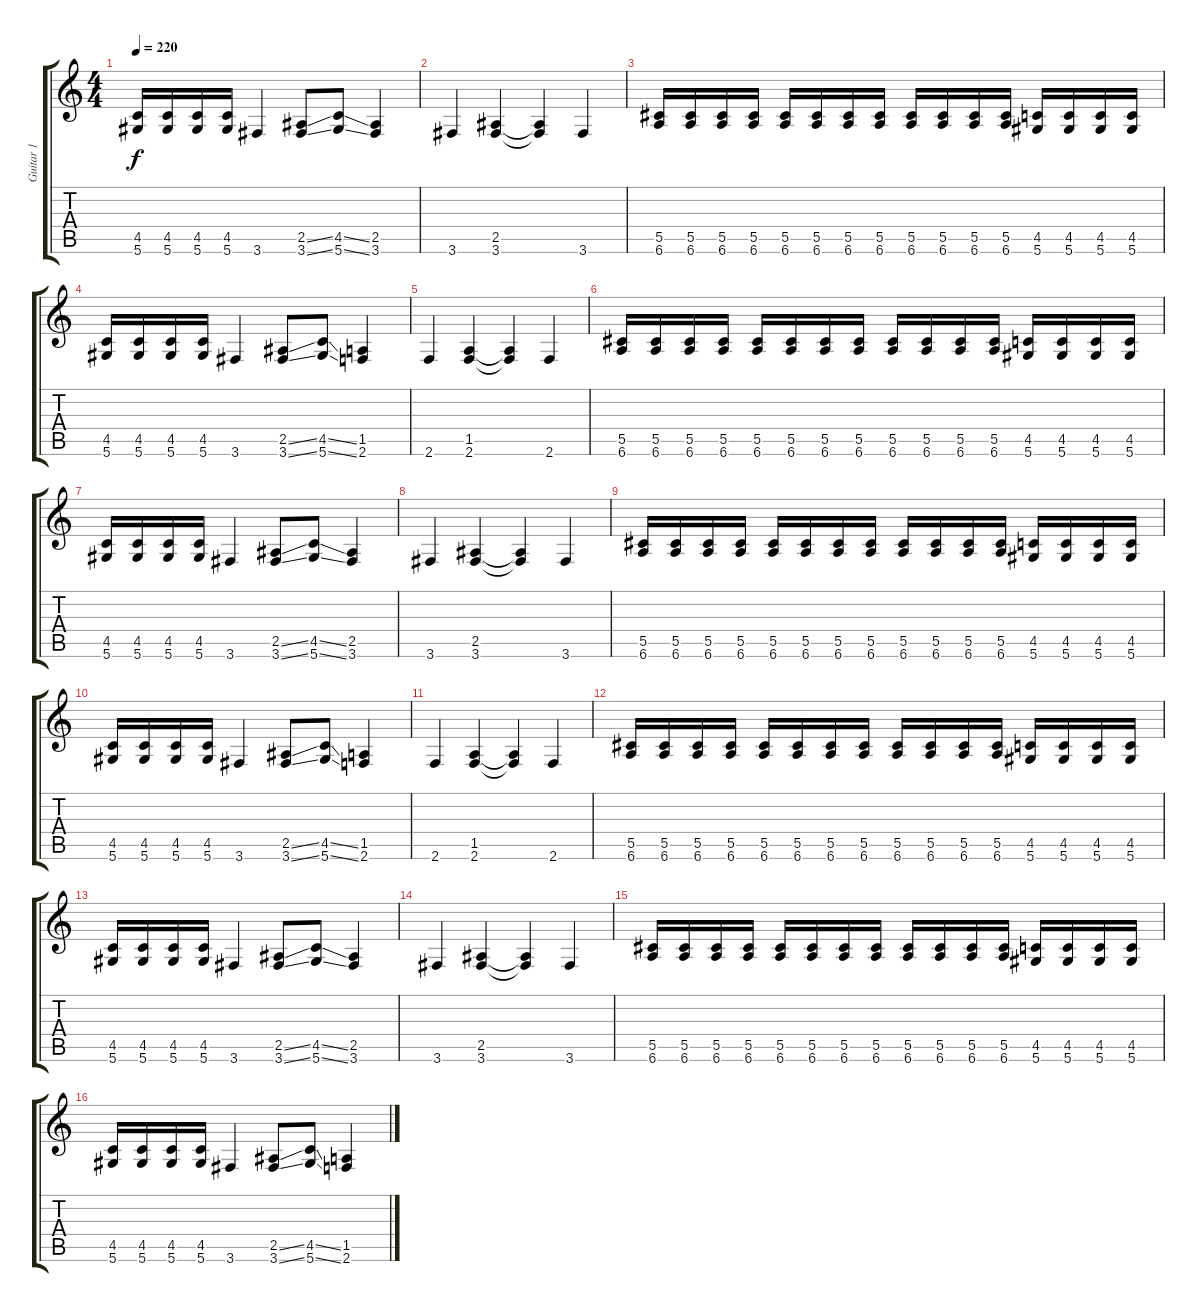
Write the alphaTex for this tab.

\track ("Guitar 1" "Guitar 1") {instrument distortionguitar}
\staff {score tabs}
\tuning (Eb4 Bb3 Gb3 Db3 Ab2 Eb2) {hide}
\ts (4 4)
\tempo 220
\clef g2
\ks c
(4.5 5.6).16{dy f} (4.5 5.6).16 (4.5 5.6).16 (4.5 5.6).16 3.6.4 (2.5{ss} 3.6{ss}).8 (4.5{ss} 5.6{ss}).8 (2.5 3.6).4 |
3.6.4 (2.5 3.6).4 (2.5{t} 3.6{t}).4 3.6.4 |
(5.5 6.6).16 (5.5 6.6).16 (5.5 6.6).16 (5.5 6.6).16 (5.5 6.6).16 (5.5 6.6).16 (5.5 6.6).16 (5.5 6.6).16 (5.5 6.6).16 (5.5 6.6).16 (5.5 6.6).16 (5.5 6.6).16 (4.5 5.6).16 (4.5 5.6).16 (4.5 5.6).16 (4.5 5.6).16 |
(4.5 5.6).16 (4.5 5.6).16 (4.5 5.6).16 (4.5 5.6).16 3.6.4 (2.5{ss} 3.6{ss}).8 (4.5{ss} 5.6{ss}).8 (1.5 2.6).4 |
2.6.4 (1.5 2.6).4 (1.5{t} 2.6{t}).4 2.6.4 |
(5.5 6.6).16 (5.5 6.6).16 (5.5 6.6).16 (5.5 6.6).16 (5.5 6.6).16 (5.5 6.6).16 (5.5 6.6).16 (5.5 6.6).16 (5.5 6.6).16 (5.5 6.6).16 (5.5 6.6).16 (5.5 6.6).16 (4.5 5.6).16 (4.5 5.6).16 (4.5 5.6).16 (4.5 5.6).16 |
(4.5 5.6).16 (4.5 5.6).16 (4.5 5.6).16 (4.5 5.6).16 3.6.4 (2.5{ss} 3.6{ss}).8 (4.5{ss} 5.6{ss}).8 (2.5 3.6).4 |
3.6.4 (2.5 3.6).4 (2.5{t} 3.6{t}).4 3.6.4 |
(5.5 6.6).16 (5.5 6.6).16 (5.5 6.6).16 (5.5 6.6).16 (5.5 6.6).16 (5.5 6.6).16 (5.5 6.6).16 (5.5 6.6).16 (5.5 6.6).16 (5.5 6.6).16 (5.5 6.6).16 (5.5 6.6).16 (4.5 5.6).16 (4.5 5.6).16 (4.5 5.6).16 (4.5 5.6).16 |
(4.5 5.6).16 (4.5 5.6).16 (4.5 5.6).16 (4.5 5.6).16 3.6.4 (2.5{ss} 3.6{ss}).8 (4.5{ss} 5.6{ss}).8 (1.5 2.6).4 |
2.6.4 (1.5 2.6).4 (1.5{t} 2.6{t}).4 2.6.4 |
(5.5 6.6).16 (5.5 6.6).16 (5.5 6.6).16 (5.5 6.6).16 (5.5 6.6).16 (5.5 6.6).16 (5.5 6.6).16 (5.5 6.6).16 (5.5 6.6).16 (5.5 6.6).16 (5.5 6.6).16 (5.5 6.6).16 (4.5 5.6).16 (4.5 5.6).16 (4.5 5.6).16 (4.5 5.6).16 |
(4.5 5.6).16 (4.5 5.6).16 (4.5 5.6).16 (4.5 5.6).16 3.6.4 (2.5{ss} 3.6{ss}).8 (4.5{ss} 5.6{ss}).8 (2.5 3.6).4 |
3.6.4 (2.5 3.6).4 (2.5{t} 3.6{t}).4 3.6.4 |
(5.5 6.6).16 (5.5 6.6).16 (5.5 6.6).16 (5.5 6.6).16 (5.5 6.6).16 (5.5 6.6).16 (5.5 6.6).16 (5.5 6.6).16 (5.5 6.6).16 (5.5 6.6).16 (5.5 6.6).16 (5.5 6.6).16 (4.5 5.6).16 (4.5 5.6).16 (4.5 5.6).16 (4.5 5.6).16 |
(4.5 5.6).16 (4.5 5.6).16 (4.5 5.6).16 (4.5 5.6).16 3.6.4 (2.5{ss} 3.6{ss}).8 (4.5{ss} 5.6{ss}).8 (1.5 2.6).4
